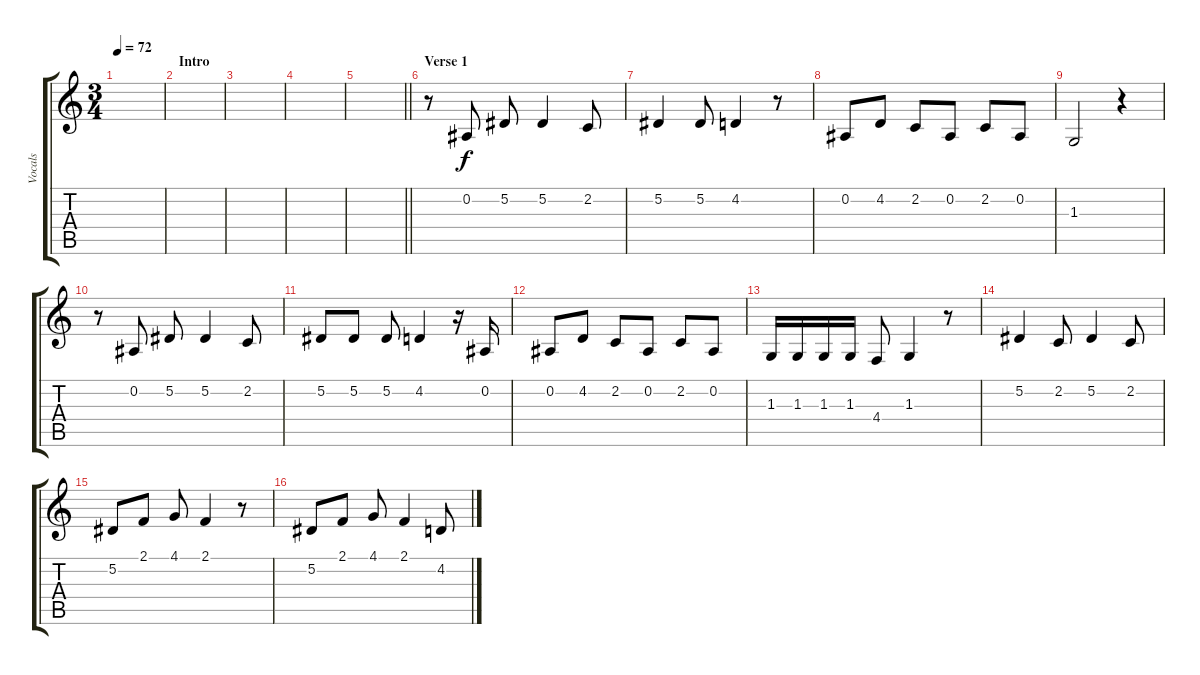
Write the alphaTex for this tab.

\track ("Vocals" "Vocals") {instrument clarinet}
\staff {score tabs}
\tuning (Eb4 Bb3 Gb3 Db3 Ab2 Eb2) {hide}
\ts (3 4)
\tempo 72
\clef g2
\ks c
|
\section ("" "Intro")
|
|
|
\barLineRight lightlight
|
\section ("" "Verse 1")
r.8 0.2.8 5.2.8 5.2.4 2.2.8 |
5.2.4 5.2.8 4.2.4 r.8 |
0.2.8 4.2.8 2.2.8 0.2.8 2.2.8 0.2.8 |
1.3.2 r.4 |
r.8 0.2.8 5.2.8 5.2.4 2.2.8 |
5.2.8 5.2.8 5.2.8 4.2.4 r.16 0.2.16 |
0.2.8 4.2.8 2.2.8 0.2.8 2.2.8 0.2.8 |
1.3.16 1.3.16 1.3.16 1.3.16 4.4.8 1.3.4 r.8 |
5.2.4 2.2.8 5.2.4 2.2.8 |
5.2.8 2.1.8 4.1.8 2.1.4 r.8 |
5.2.8 2.1.8 4.1.8 2.1.4 4.2.8
